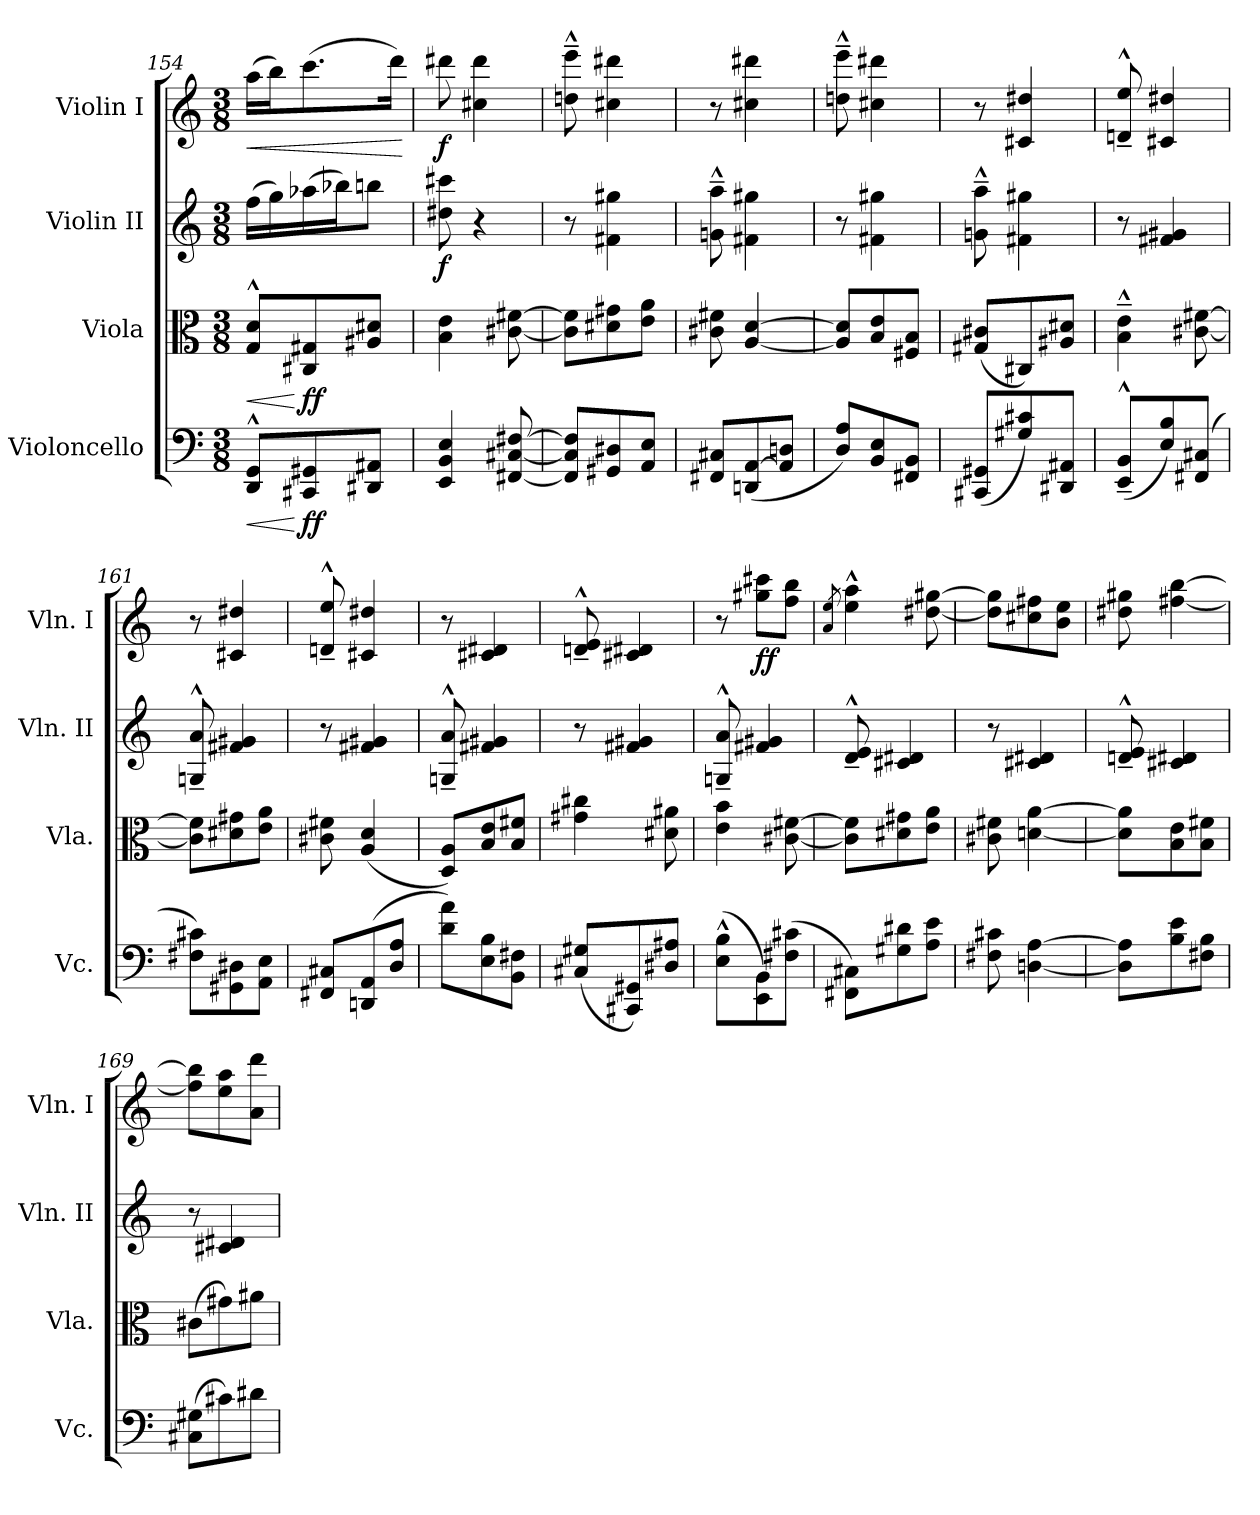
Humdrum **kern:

**kern	**dynam	**kern	**dynam	**kern	**dynam	**kern	**dynam
*part4	*part4	*part3	*part3	*part2	*part2	*part1	*part1
*staff4	*staff4	*staff3	*staff3	*staff2	*staff2	*staff1	*staff1
*I"Violoncello	*	*I"Viola	*	*I"Violin II	*	*I"Violin I	*
*I'Vc.	*	*I'Vla.	*	*I'Vln. II	*	*I'Vln. I	*
*clefF4	*	*clefC3	*	*clefG2	*	*clefG2	*
*k[]	*	*k[]	*	*k[]	*	*k[]	*
*C:	*	*C:	*	*C:	*	*C:	*
*M3/8	*	*M3/8	*	*M3/8	*	*M3/8	*
*MM121	*	*MM121	*	*MM121	*	*MM121	*
=154	=154	=154	=154	=154	=154	=154	=154
!	!LO:HP:b	!	!LO:HP:b	!	!	!	!LO:HP:b
8DD^^ 8GG^^L	<	8G^^ 8d^^L	<	(16ffLL	.	(16aaLL	<
.	.	.	.	16gg)	.	16bbJ)	.
8CC#X 8GG#X	[ ff	8C#X 8G#X	[ ff	(16aa-X	.	(8.ccc	.
.	.	.	.	16bb-XJ)	.	.	.
8DD#X 8AA#XJ	.	8A#X 8d#XJ	.	8bbnJ	.	.	.
.	.	.	.	.	.	16dddJk)	.
.	.	.	.	.	.	.	[
=155	=155	=155	=155	=155	=155	=155	=155
4EE 4BB 4E	.	4B 4e	.	8dd#X 8ccc#X	f	8ddd#X	f
.	.	.	.	4r	.	4cc#X 4ddd#	.
[8FF#X [8C#X [8F#X	.	[8c#X [8f#X	.	.	.	.	.
=156	=156	=156	=156	=156	=156	=156	=156
8FF#] 8C#] 8F#]L	.	8c#] 8f#]L	.	8r	.	8ddn~^^ 8eee~^^	.
8GG#X 8D#X	.	8d#X 8g#X	.	4f#X 4gg#X	.	4cc#X 4ddd#X	.
8AA 8EJ	.	8e 8aJ	.	.	.	.	.
=157	=157	=157	=157	=157	=157	=157	=157
8FF#X 8C#XL	.	8c#X 8f#X	.	8gn~^^ 8aa~^^	.	8r	.
(8DDn [8AA	.	[4A [4d	.	4f#X 4gg#X	.	4cc#X 4ddd#X	.
8AA] 8DnJ	.	.	.	.	.	.	.
=158	=158	=158	=158	=158	=158	=158	=158
8D 8AL)	.	8A] 8d]L	.	8r	.	8ddn~^^ 8eee~^^	.
8BB 8E	.	8B 8e	.	4f#X 4gg#X	.	4cc#X 4ddd#X	.
8FF#X 8BBJ	.	8F#X 8BJ	.	.	.	.	.
=159	=159	=159	=159	=159	=159	=159	=159
(8CC#X 8GG#XL	.	(8G#X 8c#XL	.	8gn~^^ 8aa~^^	.	8r	.
8G#X 8c#X)	.	8C#X)	.	4f#X 4gg#X	.	4c#X 4dd#X	.
8DD#X 8AA#XJ	.	8A#X 8d#XJ	.	.	.	.	.
=160	=160	=160	=160	=160	=160	=160	=160
(8EE~^^ 8BB~^^L	.	4B~^^ 4e~^^	.	8r	.	8dn~^^ 8ee~^^	.
8E 8B)	.	.	.	4f#X 4g#X	.	4c#X 4dd#X	.
(8FF#X 8C#XJ	.	[8c#X [8f#X	.	.	.	.	.
=161	=161	=161	=161	=161	=161	=161	=161
8F#X 8c#XL)	.	8c#] 8f#]L	.	8Gn~^^ 8a~^^	.	8r	.
8GG#X 8D#X	.	8d#X 8g#X	.	4f#X 4g#X	.	4c#X 4dd#X	.
8AA 8EJ	.	8e 8aJ	.	.	.	.	.
=162	=162	=162	=162	=162	=162	=162	=162
8FF#X 8C#XL	.	8c#X 8f#X	.	8r	.	8dn~^^ 8ee~^^	.
(8DDn 8AA	.	(4A 4d	.	4f#X 4g#X	.	4c#X 4dd#X	.
8D 8AJ	.	.	.	.	.	.	.
=163	=163	=163	=163	=163	=163	=163	=163
8d 8aL)	.	8D 8AL)	.	8Gn~^^ 8a~^^	.	8r	.
8E 8B	.	8B 8e	.	4f#X 4g#X	.	4c#X 4d#X	.
8BB 8F#XJ	.	8B 8f#XJ	.	.	.	.	.
=164	=164	=164	=164	=164	=164	=164	=164
(8C#X 8G#XL	.	4g#X 4cc#X	.	8r	.	8dn~^^ 8e~^^	.
8CC#X 8GG#X)	.	.	.	4f#X 4g#X	.	4c#X 4d#X	.
8D#X 8A#XJ	.	8d#X 8a#X	.	.	.	.	.
=165	=165	=165	=165	=165	=165	=165	=165
(8E^^ 8B^^L	.	4e 4b	.	8Gn~^^ 8a~^^	.	8r	.
8EE 8BB)	.	.	.	4f#X 4g#X	.	8gg#X 8ccc#XL	ff
(8F#X 8c#XJ	.	[8c#X [8f#X	.	.	.	8ff 8bbJ	.
=166	=166	=166	=166	=166	=166	=166	=166
.	.	.	.	.	.	8qa/ 8qee/	.
8FF#X 8C#XL)	.	8c#] 8f#]L	.	8d~^^ 8e~^^	.	4ee^^ 4aa^^	.
8G#X 8d#X	.	8d#X 8g#X	.	4c#X 4d#X	.	.	.
8A 8eJ	.	8e 8aJ	.	.	.	[8dd#X [8gg#X	.
=167	=167	=167	=167	=167	=167	=167	=167
8F#X 8c#X	.	8c#X 8f#X	.	8r	.	8dd#] 8gg#]L	.
[4Dn [4A	.	[4dn [4a	.	4c#X 4d#X	.	8cc#X 8ff#X	.
.	.	.	.	.	.	8b 8eeJ	.
=168	=168	=168	=168	=168	=168	=168	=168
8D] 8A]L	.	8d] 8a]L	.	8dn~^^ 8e~^^	.	8dd#X 8gg#X	.
8B 8e	.	8B 8e	.	4c#X 4d#X	.	[4ff#X [4bb	.
8F#X 8BJ	.	8B 8f#XJ	.	.	.	.	.
=169	=169	=169	=169	=169	=169	=169	=169
(8C#X 8G#XL	.	(8c#XL	.	8r	.	8ff#] 8bb]L	.
8c#X)	.	8g#X)	.	4c#X 4d#X	.	8ee 8aa	.
8d#XJ	.	8a#XJ	.	.	.	8a 8dddJ	.
=	=	=	=	=	=	=	=
*-	*-	*-	*-	*-	*-	*-	*-
